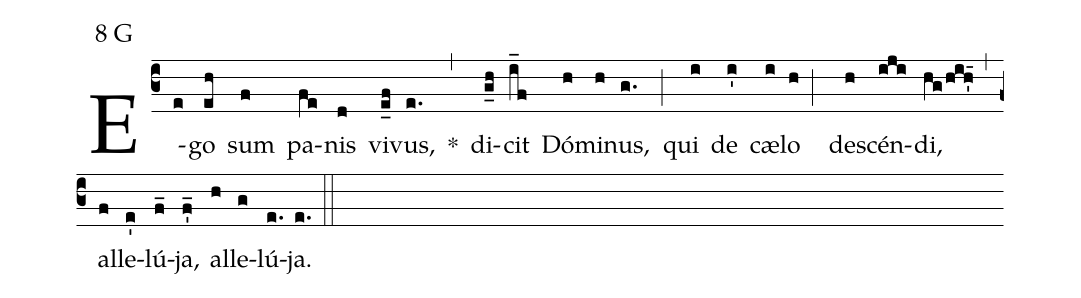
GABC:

mode:8 G;
%%
(c3) E(e)go(eh) sum(f) pa(fe)nis(d) vi(e_f)vus,(e.) *(,) di(g_h)cit(i_f) Dó(h)mi(h)nus,(g.) (;) qui(i) de(i') cæ(i)lo(h;) de(h)scén(iji)di,(hg/hih'_15) (,) al(f)le(e')lú(f_)ja,(f'_) al(h)le(g)lú(e.)ja.(e.) (::)
